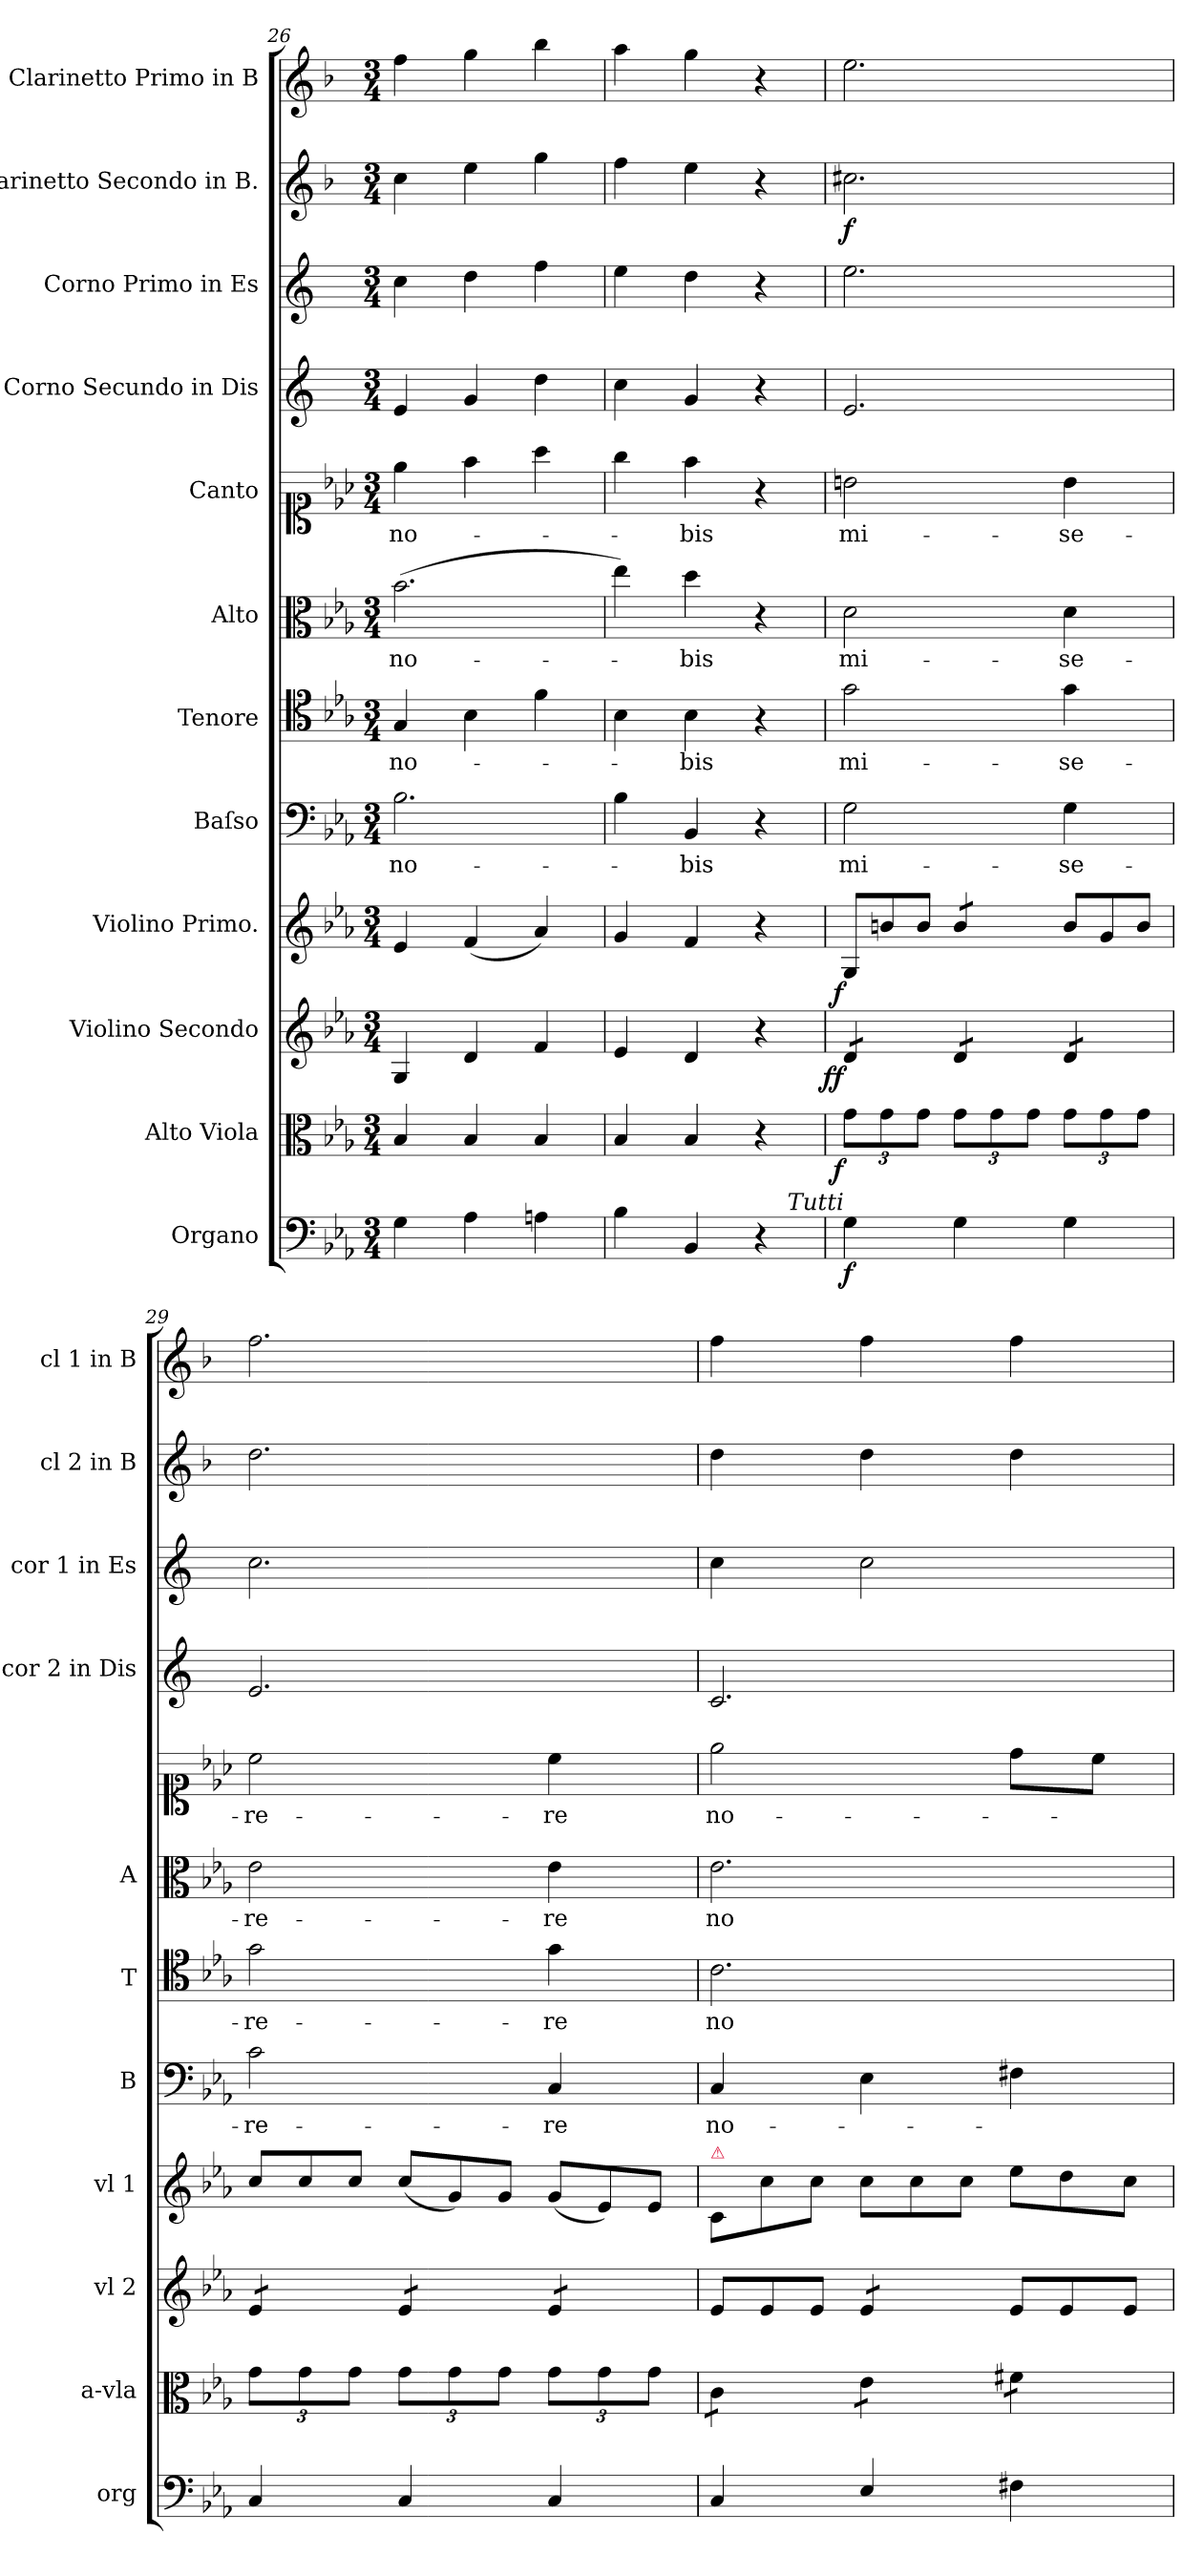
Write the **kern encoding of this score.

**kern	**dynam	**kern	**dynam	**kern	**dynam	**kern	**dynam	**kern	**text	**kern	**text	**kern	**text	**kern	**text	**kern	**kern	**kern	**dynam	**kern
*part12	*part12	*part11	*part11	*part10	*part10	*part9	*part9	*part8	*part8	*part7	*part7	*part6	*part6	*part5	*part5	*part4	*part3	*part2	*part2	*part1
*staff12	*staff12	*staff11	*staff11	*staff10	*staff10	*staff9	*staff9	*staff8	*staff8	*staff7	*staff7	*staff6	*staff6	*staff5	*staff5	*staff4	*staff3	*staff2	*staff2	*staff1
*I"Organo	*	*I"Alto Viola	*	*I"Violino Secondo	*	*I"Violino Primo.	*	*I"Baſso	*	*I"Tenore	*	*I"Alto	*	*I"Canto	*	*I"Corno Secundo in Dis	*I"Corno Primo in Es	*I"Clarinetto Secondo in B.	*	*I"Clarinetto Primo in B
*I'org	*	*I'a-vla	*	*I'vl 2	*	*I'vl 1	*	*I'B	*	*I'T	*	*I'A	*	*	*	*I'cor 2 in Dis	*I'cor 1 in Es	*I'cl 2 in B	*	*I'cl 1 in B
*clefF4	*	*clefC3	*	*clefG2	*	*clefG2	*	*clefF4	*	*clefC4	*	*clefC3	*	*clefC1	*	*clefG2	*clefG2	*clefG2	*	*clefG2
*	*	*	*	*	*	*	*	*	*	*	*	*	*	*	*	*ITrd5c9	*ITrd5c9	*ITrd1c2	*	*ITrd1c2
*k[b-e-a-]	*	*k[b-e-a-]	*	*k[b-e-a-]	*	*k[b-e-a-]	*	*k[b-e-a-]	*	*k[b-e-a-]	*	*k[b-e-a-]	*	*k[b-e-a-]	*	*k[b-e-a-]	*k[b-e-a-]	*k[b-e-a-]	*	*k[b-e-a-]
*c:	*	*c:	*	*c:	*	*c:	*	*c:	*	*c:	*	*c:	*	*c:	*	*c:	*c:	*c:	*	*c:
*M3/4	*	*M3/4	*	*M3/4	*	*M3/4	*	*M3/4	*	*M3/4	*	*M3/4	*	*M3/4	*	*M3/4	*M3/4	*M3/4	*	*M3/4
=26	=26	=26	=26	=26	=26	=26	=26	=26	=26	=26	=26	=26	=26	=26	=26	=26	=26	=26	=26	=26
4G\	.	4B-/	.	4G/	.	4e-/	.	2.B-\	no-	4G/	no-	(2.b-\	no-	4ee-\	no-	4G/	4e-\	4b-\	.	4ee-\
4A-\	.	4B-/	.	4d/	.	(4f/	.	.	.	4B-\	.	.	.	4ff\	.	4B-/	4f\	4dd\	.	4ff\
4An\	.	4B-/	.	4f/	.	4a-/)	.	.	.	4f\	.	.	.	4aa-\	.	4f\	4a-\	4ff\	.	4aa-\
=27	=27	=27	=27	=27	=27	=27	=27	=27	=27	=27	=27	=27	=27	=27	=27	=27	=27	=27	=27	=27
4B-\	.	4B-/	.	4e-/	.	4g/	.	4B-\	.	4B-\	.	4ee-\)	.	4gg\	.	4e-\	4g\	4ee-\	.	4gg\
4BB-/	.	4B-/	.	4d/	.	4f/	.	4BB-/	-bis	4B-\	-bis	4dd\	-bis	4ff\	-bis	4B-/	4f\	4dd\	.	4ff\
4r	.	4r	.	4r	.	4r	.	4r	.	4r	.	4r	.	4r	.	4r	4r	4r	.	4r
=28	=28	=28	=28	=28	=28	=28	=28	=28	=28	=28	=28	=28	=28	=28	=28	=28	=28	=28	=28	=28
*	*	*	*	*	*	*Xtuplet	*	*	*	*	*	*	*	*	*	*	*	*	*	*
!LO:TX:a:i:rj:t=Tutti	!	!	!	!	!	!	!	!	!	!	!	!	!	!	!	!	!	!	!	!
!	!	!	!LO:DY:rj	!	!LO:DY:rj	!	!LO:DY:b:rj	!	!	!	!	!	!	!	!	!	!	!	!	!
*	*	*	*	*tremolo	*	*	*	*	*	*	*	*	*	*	*	*	*	*	*	*
4G\	f	12g\L	f	8d/L	ff	12G/L	f	2G\	mi-	2g\	mi-	2d\	mi-	2bn\	mi-	2.G/	2.g\	2.bn\	f	2.dd\
.	.	12g\	.	.	.	12bn/	.	.	.	.	.	.	.	.	.	.	.	.	.	.
.	.	.	.	8d/J	.	.	.	.	.	.	.	.	.	.	.	.	.	.	.	.
.	.	12g\J	.	.	.	12b/J	.	.	.	.	.	.	.	.	.	.	.	.	.	.
*	*	*	*	*	*	*tremolo	*	*	*	*	*	*	*	*	*	*	*	*	*	*
4G\	.	12g\L	.	8d/L	.	8b/L	.	.	.	.	.	.	.	.	.	.	.	.	.	.
.	.	12g\	.	.	.	.	.	.	.	.	.	.	.	.	.	.	.	.	.	.
.	.	.	.	8d/J	.	8b/J	.	.	.	.	.	.	.	.	.	.	.	.	.	.
*	*	*	*	*	*	*Xtremolo	*	*	*	*	*	*	*	*	*	*	*	*	*	*
.	.	12g\J	.	.	.	.	.	.	.	.	.	.	.	.	.	.	.	.	.	.
4G\	.	12g\L	.	8d/L	.	12b/L	.	4G\	-se-	4g\	-se-	4d\	-se-	4b\	-se-	.	.	.	.	.
.	.	12g\	.	.	.	12g/	.	.	.	.	.	.	.	.	.	.	.	.	.	.
.	.	.	.	8d/J	.	.	.	.	.	.	.	.	.	.	.	.	.	.	.	.
.	.	12g\J	.	.	.	12b/J	.	.	.	.	.	.	.	.	.	.	.	.	.	.
=29	=29	=29	=29	=29	=29	=29	=29	=29	=29	=29	=29	=29	=29	=29	=29	=29	=29	=29	=29	=29
4C/	.	12g\L	.	8e-/L	.	12cc/L	.	2c\	-re-	2g\	-re-	2e-\	-re-	2cc\	-re-	2.G/	2.e-\	2.cc\	.	2.ee-\
.	.	12g\	.	.	.	12cc/	.	.	.	.	.	.	.	.	.	.	.	.	.	.
.	.	.	.	8e-/J	.	.	.	.	.	.	.	.	.	.	.	.	.	.	.	.
.	.	12g\J	.	.	.	12cc/J	.	.	.	.	.	.	.	.	.	.	.	.	.	.
4C/	.	12g\L	.	8e-/L	.	(12cc/L	.	.	.	.	.	.	.	.	.	.	.	.	.	.
.	.	12g\	.	.	.	12g/)	.	.	.	.	.	.	.	.	.	.	.	.	.	.
.	.	.	.	8e-/J	.	.	.	.	.	.	.	.	.	.	.	.	.	.	.	.
.	.	12g\J	.	.	.	12g/J	.	.	.	.	.	.	.	.	.	.	.	.	.	.
4C/	.	12g\L	.	8e-/L	.	(12g/L	.	4C/	-re	4g\	-re	4e-\	-re	4cc\	-re	.	.	.	.	.
.	.	12g\	.	.	.	12e-/)	.	.	.	.	.	.	.	.	.	.	.	.	.	.
.	.	.	.	8e-/J	.	.	.	.	.	.	.	.	.	.	.	.	.	.	.	.
*	*	*	*	*Xtremolo	*	*	*	*	*	*	*	*	*	*	*	*	*	*	*	*
.	.	12g\J	.	.	.	12e-/J	.	.	.	.	.	.	.	.	.	.	.	.	.	.
=30	=30	=30	=30	=30	=30	=30	=30	=30	=30	=30	=30	=30	=30	=30	=30	=30	=30	=30	=30	=30
*	*	*	*	*Xtuplet	*	*	*	*	*	*	*	*	*	*	*	*	*	*	*	*
!	!	!	!	!	!	!LO:TX:a:color=crimson:t=⚠	!	!	!	!	!	!	!	!	!	!	!	!	!	!
*	*	*tremolo	*	*	*	*	*	*	*	*	*	*	*	*	*	*	*	*	*	*
4C/	.	8c\L	.	12e-/L	.	12c/L	.	4C/	no-	2.c\	no-	2.e-\	no-	2ee-\	no-	2.E-/	4e-\	4cc\	.	4ee-\
.	.	.	.	12e-/	.	12cc\	.	.	.	.	.	.	.	.	.	.	.	.	.	.
.	.	8c\J	.	.	.	.	.	.	.	.	.	.	.	.	.	.	.	.	.	.
.	.	.	.	12e-/J	.	12cc\J	.	.	.	.	.	.	.	.	.	.	.	.	.	.
*	*	*	*	*tremolo	*	*	*	*	*	*	*	*	*	*	*	*	*	*	*	*
4E-/	.	8e-\L	.	8e-/L	.	12cc\L	.	4E-\	.	.	.	.	.	.	.	.	2e-\	4cc\	.	4ee-\
.	.	.	.	.	.	12cc\	.	.	.	.	.	.	.	.	.	.	.	.	.	.
.	.	8e-\J	.	8e-/J	.	.	.	.	.	.	.	.	.	.	.	.	.	.	.	.
*	*	*	*	*Xtremolo	*	*	*	*	*	*	*	*	*	*	*	*	*	*	*	*
.	.	.	.	.	.	12cc\J	.	.	.	.	.	.	.	.	.	.	.	.	.	.
4F#X\	.	8f#X\L	.	12e-/L	.	12ee-\L	.	4F#X\	.	.	.	.	.	8dd\L	.	.	.	4cc\	.	4ee-\
.	.	.	.	12e-/	.	12dd\	.	.	.	.	.	.	.	.	.	.	.	.	.	.
.	.	8f#X\J	.	.	.	.	.	.	.	.	.	.	.	8cc\J	.	.	.	.	.	.
*	*	*Xtremolo	*	*	*	*	*	*	*	*	*	*	*	*	*	*	*	*	*	*
.	.	.	.	12e-/J	.	12cc\J	.	.	.	.	.	.	.	.	.	.	.	.	.	.
=	=	=	=	=	=	=	=	=	=	=	=	=	=	=	=	=	=	=	=	=
*-	*-	*-	*-	*-	*-	*-	*-	*-	*-	*-	*-	*-	*-	*-	*-	*-	*-	*-	*-	*-
